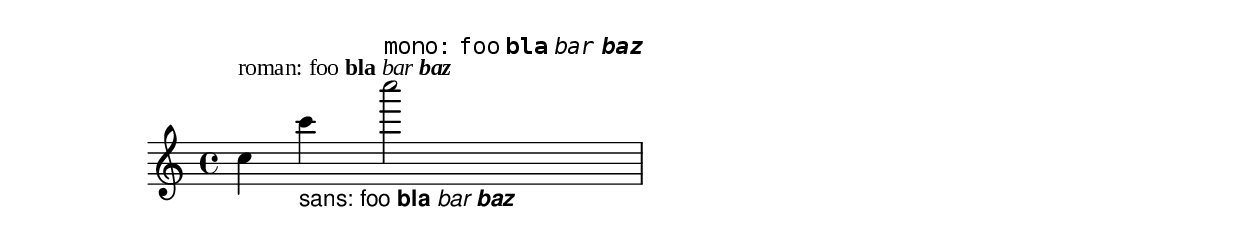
%% Do not edit this file; it is auto-generated from LSR http://lsr.dsi.unimi.it
%% This file is in the public domain.
\version "2.13.0"

\header {
  lsrtags = "text, tweaks-and-overrides"

  texidoc = "
The default font families for text can be overridden with
@code{make-pango-font-tree}. 

"
  doctitle = "Changing the default text font family"
} % begin verbatim

\paper {
  % change for other default global staff size. 
  myStaffSize = #20
  %{
     run
         lilypond -dshow-available-fonts blabla
     to show all fonts available in the process log.  
  %}

  #(define fonts
    (make-pango-font-tree "Times New Roman"
                          "Nimbus Sans"
                          "Luxi Mono"
;;                        "Helvetica"
;;                        "Courier"
     (/ myStaffSize 20)))
}

\relative c'' {
  c4^\markup {
    roman: foo \bold bla \italic bar \italic \bold baz 
  }
  c'4_\markup {
    \override #'(font-family . sans)
    {
      sans: foo \bold bla \italic bar \italic \bold baz
    }
  }
  c'2^\markup {
    \override #'(font-family . typewriter)
    {
      mono: foo \bold bla \italic bar \italic \bold baz
    }
  }
}  

